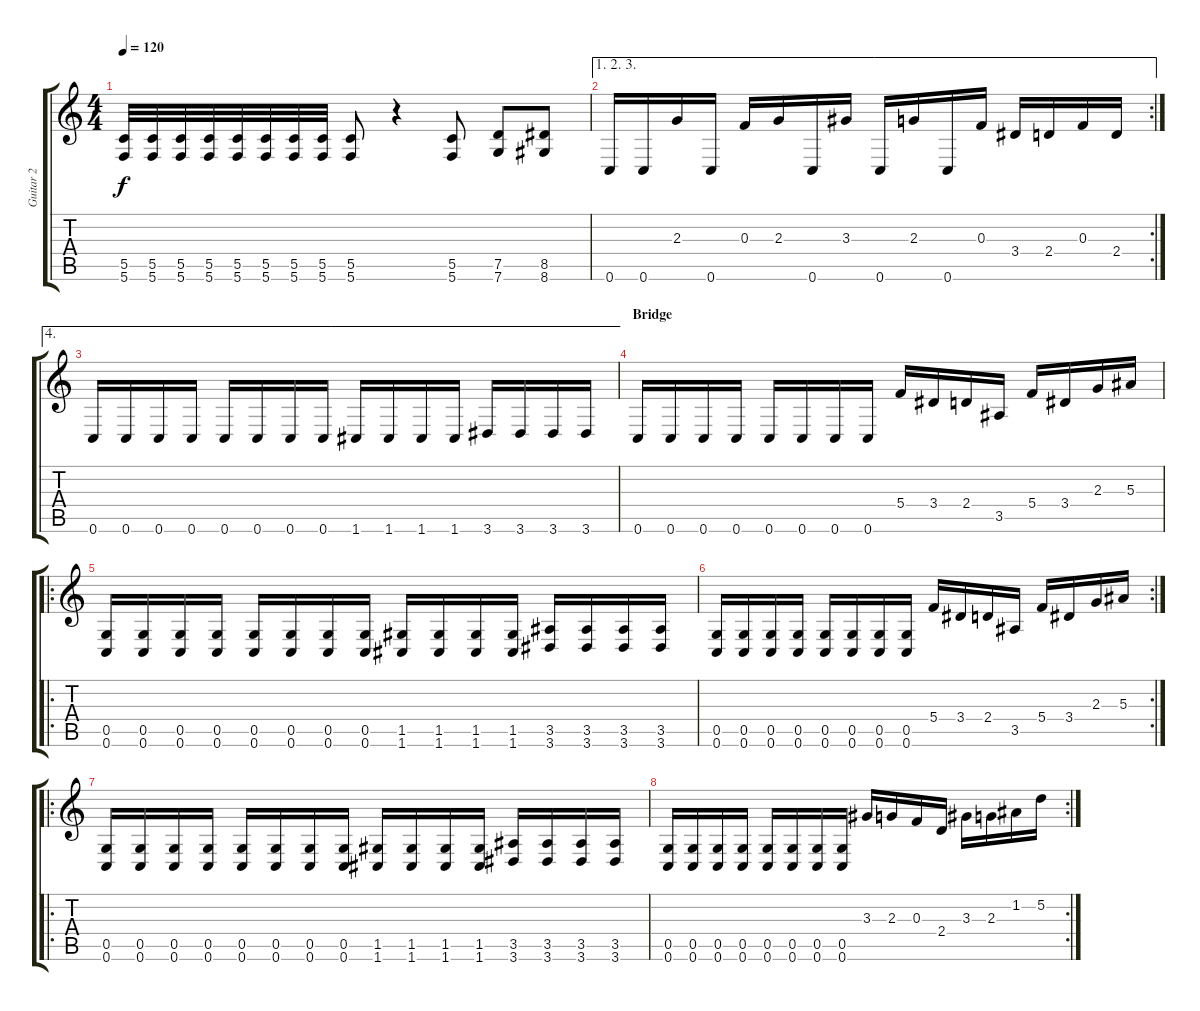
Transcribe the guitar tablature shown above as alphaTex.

\track ("Guitar 2" "Guitar 2") {instrument distortionguitar}
\staff {score tabs}
\tuning (D4 A3 F3 C3 G2 C2) {hide}
\ts (4 4)
\tempo 120
\clef g2
\ks c
(5.5 5.6).32{dy f} (5.5 5.6).32 (5.5 5.6).32 (5.5 5.6).32 (5.5 5.6).32 (5.5 5.6).32 (5.5 5.6).32 (5.5 5.6).32 (5.5 5.6).8 r.4 (5.5 5.6).8 (7.5 7.6).8 (8.5 8.6).8 |
\ae (1 2 3)
\rc 2
0.6.16 0.6.16 2.3.16 0.6.16 0.3.16 2.3.16 0.6.16 3.3.16 0.6.16 2.3.16 0.6.16 0.3.16 3.4.16 2.4.16 0.3.16 2.4.16 |
\ae 4
0.6.16 0.6.16 0.6.16 0.6.16 0.6.16 0.6.16 0.6.16 0.6.16 1.6.16 1.6.16 1.6.16 1.6.16 3.6.16 3.6.16 3.6.16 3.6.16 |
\section ("" "Bridge")
0.6.16 0.6.16 0.6.16 0.6.16 0.6.16 0.6.16 0.6.16 0.6.16 5.4.16 3.4.16 2.4.16 3.5.16 5.4.16 3.4.16 2.3.16 5.3.16 |
\ro
(0.5 0.6).16 (0.5 0.6).16 (0.5 0.6).16 (0.5 0.6).16 (0.5 0.6).16 (0.5 0.6).16 (0.5 0.6).16 (0.5 0.6).16 (1.5 1.6).16 (1.5 1.6).16 (1.5 1.6).16 (1.5 1.6).16 (3.5 3.6).16 (3.5 3.6).16 (3.5 3.6).16 (3.5 3.6).16 |
\rc 2
(0.5 0.6).16 (0.5 0.6).16 (0.5 0.6).16 (0.5 0.6).16 (0.5 0.6).16 (0.5 0.6).16 (0.5 0.6).16 (0.5 0.6).16 5.4.16 3.4.16 2.4.16 3.5.16 5.4.16 3.4.16 2.3.16 5.3.16 |
\ro
(0.5 0.6).16 (0.5 0.6).16 (0.5 0.6).16 (0.5 0.6).16 (0.5 0.6).16 (0.5 0.6).16 (0.5 0.6).16 (0.5 0.6).16 (1.5 1.6).16 (1.5 1.6).16 (1.5 1.6).16 (1.5 1.6).16 (3.5 3.6).16 (3.5 3.6).16 (3.5 3.6).16 (3.5 3.6).16 |
\rc 2
(0.5 0.6).16 (0.5 0.6).16 (0.5 0.6).16 (0.5 0.6).16 (0.5 0.6).16 (0.5 0.6).16 (0.5 0.6).16 (0.5 0.6).16 3.3.16 2.3.16 0.3.16 2.4.16 3.3.16 2.3.16 1.2.16 5.2.16
